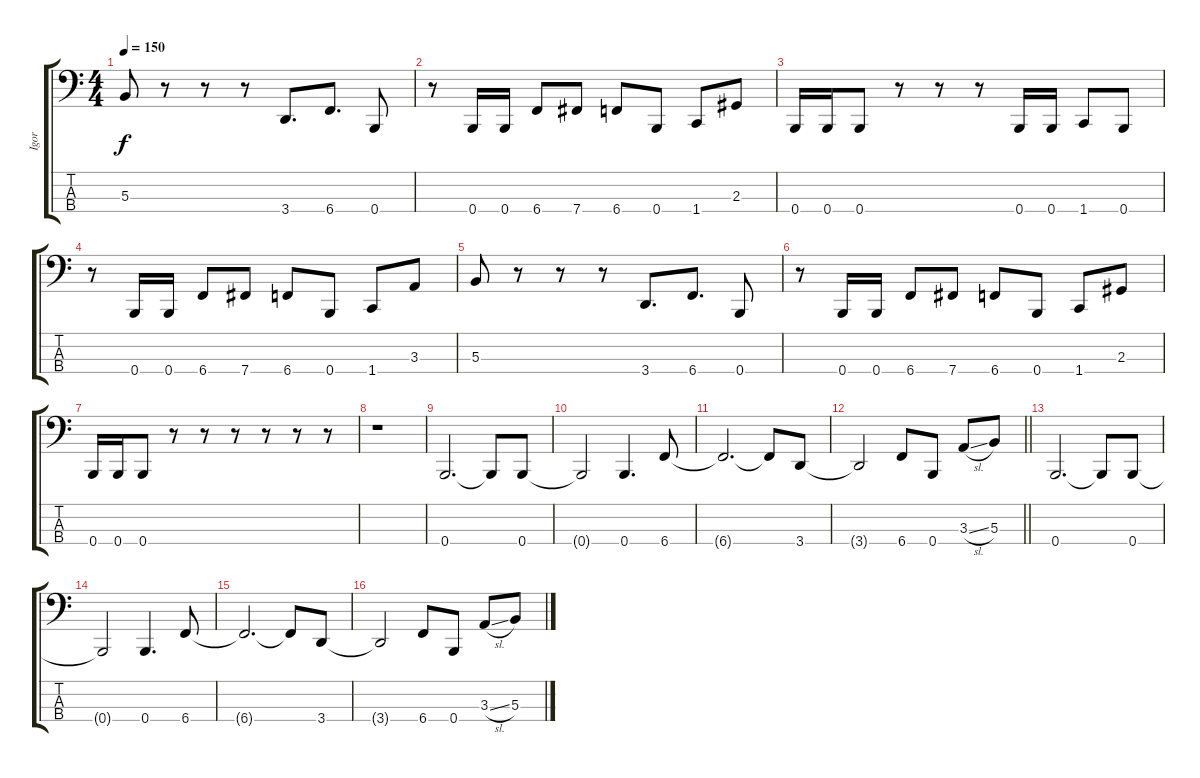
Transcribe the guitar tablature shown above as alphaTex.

\track ("Igor" "Igor") {instrument slapbass1}
\staff {score tabs}
\tuning (E2 B1 Gb1 B0) {hide}
\ts (4 4)
\tempo 150
\clef f4
\ks c
5.3.8{dy f} r.8 r.8 r.8 3.4.8{d} 6.4.8{d} 0.4.8 |
r.8 0.4.16 0.4.16 6.4.8 7.4.8 6.4.8 0.4.8 1.4.8 2.3.8 |
0.4.16 0.4.16 0.4.8 r.8 r.8 r.8 0.4.16 0.4.16 1.4.8 0.4.8 |
r.8 0.4.16 0.4.16 6.4.8 7.4.8 6.4.8 0.4.8 1.4.8 3.3.8 |
5.3.8 r.8 r.8 r.8 3.4.8{d} 6.4.8{d} 0.4.8 |
r.8 0.4.16 0.4.16 6.4.8 7.4.8 6.4.8 0.4.8 1.4.8 2.3.8 |
0.4.16 0.4.16 0.4.8 r.8 r.8 r.8 r.8 r.8 r.8 |
r.1 |
0.4.2{d} 0.4{t}.8 0.4.8 |
0.4{t}.2 0.4.4{d} 6.4.8 |
6.4{t}.2{d} 6.4{t}.8 3.4.8 |
\barLineRight lightlight
3.4{t}.2 6.4.8 0.4.8 3.3{sl}.8 5.3.8 |
0.4.2{d} 0.4{t}.8 0.4.8 |
0.4{t}.2 0.4.4{d} 6.4.8 |
6.4{t}.2{d} 6.4{t}.8 3.4.8 |
3.4{t}.2 6.4.8 0.4.8 3.3{sl}.8 5.3.8
